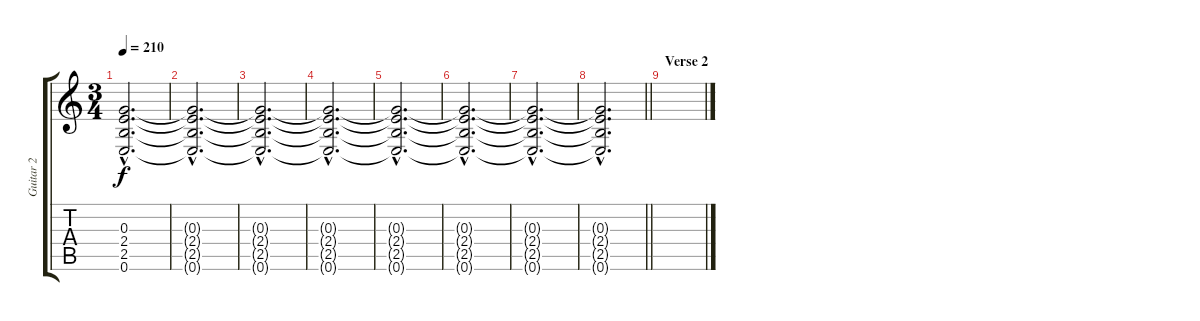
\track ("Guitar 2" "Guitar 2") {instrument distortionguitar}
\staff {score tabs}
\tuning (E4 B3 G3 D3 A2 E2) {hide}
\ts (3 4)
\tempo 210
\clef g2
\ks c
(0.3{hac} 2.4{hac} 2.5{hac} 0.6{hac}).2{d dy f} |
(0.3{hac t} 2.4{hac t} 2.5{hac t} 0.6{hac t}).2{d} |
(0.3{hac t} 2.4{hac t} 2.5{hac t} 0.6{hac t}).2{d} |
(0.3{hac t} 2.4{hac t} 2.5{hac t} 0.6{hac t}).2{d} |
(0.3{hac t} 2.4{hac t} 2.5{hac t} 0.6{hac t}).2{d} |
(0.3{hac t} 2.4{hac t} 2.5{hac t} 0.6{hac t}).2{d} |
(0.3{hac t} 2.4{hac t} 2.5{hac t} 0.6{hac t}).2{d} |
\barLineRight lightlight
(0.3{hac t} 2.4{hac t} 2.5{hac t} 0.6{hac t}).2{d} |
\section ("" "Verse 2")
